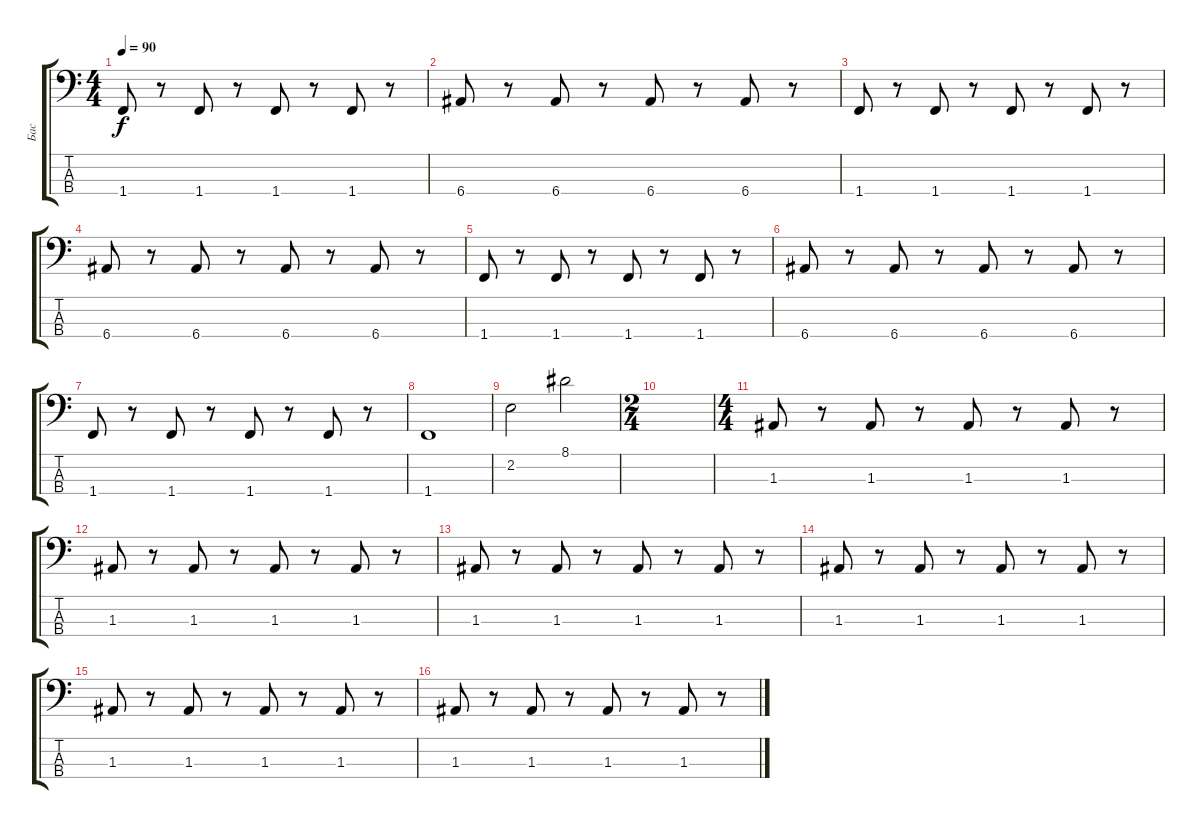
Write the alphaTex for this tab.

\track ("Бас" "Бас") {instrument electricbassfinger}
\staff {score tabs}
\tuning (G2 D2 A1 E1) {hide}
\ts (4 4)
\tempo 90
\clef f4
\ks c
1.4.8{dy f} r.8 1.4.8 r.8 1.4.8 r.8 1.4.8 r.8 |
6.4.8 r.8 6.4.8 r.8 6.4.8 r.8 6.4.8 r.8 |
1.4.8 r.8 1.4.8 r.8 1.4.8 r.8 1.4.8 r.8 |
6.4.8 r.8 6.4.8 r.8 6.4.8 r.8 6.4.8 r.8 |
1.4.8 r.8 1.4.8 r.8 1.4.8 r.8 1.4.8 r.8 |
6.4.8 r.8 6.4.8 r.8 6.4.8 r.8 6.4.8 r.8 |
1.4.8 r.8 1.4.8 r.8 1.4.8 r.8 1.4.8 r.8 |
1.4.1 |
2.2.2 8.1.2 |
\ts (2 4)
|
\ts (4 4)
1.3.8 r.8 1.3.8 r.8 1.3.8 r.8 1.3.8 r.8 |
1.3.8 r.8 1.3.8 r.8 1.3.8 r.8 1.3.8 r.8 |
1.3.8 r.8 1.3.8 r.8 1.3.8 r.8 1.3.8 r.8 |
1.3.8 r.8 1.3.8 r.8 1.3.8 r.8 1.3.8 r.8 |
1.3.8 r.8 1.3.8 r.8 1.3.8 r.8 1.3.8 r.8 |
1.3.8 r.8 1.3.8 r.8 1.3.8 r.8 1.3.8 r.8
